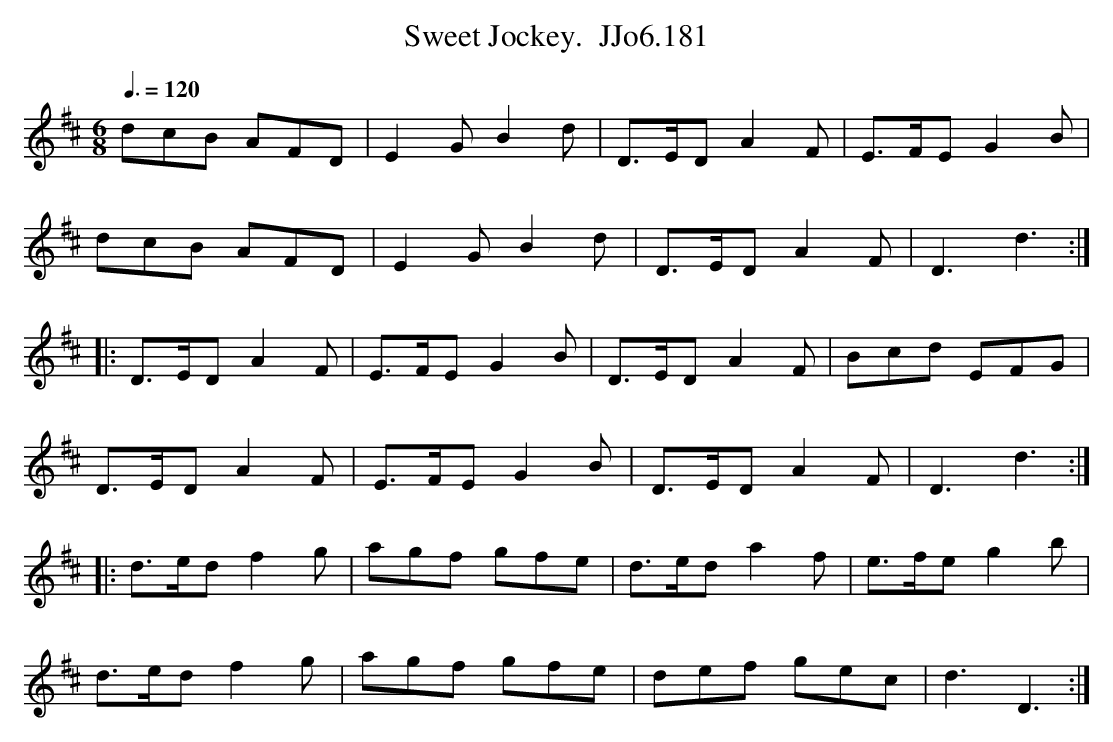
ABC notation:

X:1
T:Sweet Jockey.  JJo6.181
M:6/8
L:1/8
Q:3/8=120
K:D
dcB AFD|E2G B2d|D>ED A2F|E>FE G2B|
dcB AFD|E2G B2d|D>ED A2F|D3d3 :|
|:D>ED A2F|E>FE G2B|D>ED A2F|Bcd EFG|
D>ED A2F|E>FE G2B|D>ED A2F|D3d3 :|
|:d>ed f2g|agf gfe|d>ed a2f|e>fe g2b|
d>ed f2g|agf gfe|def gec|d3D3 :|
